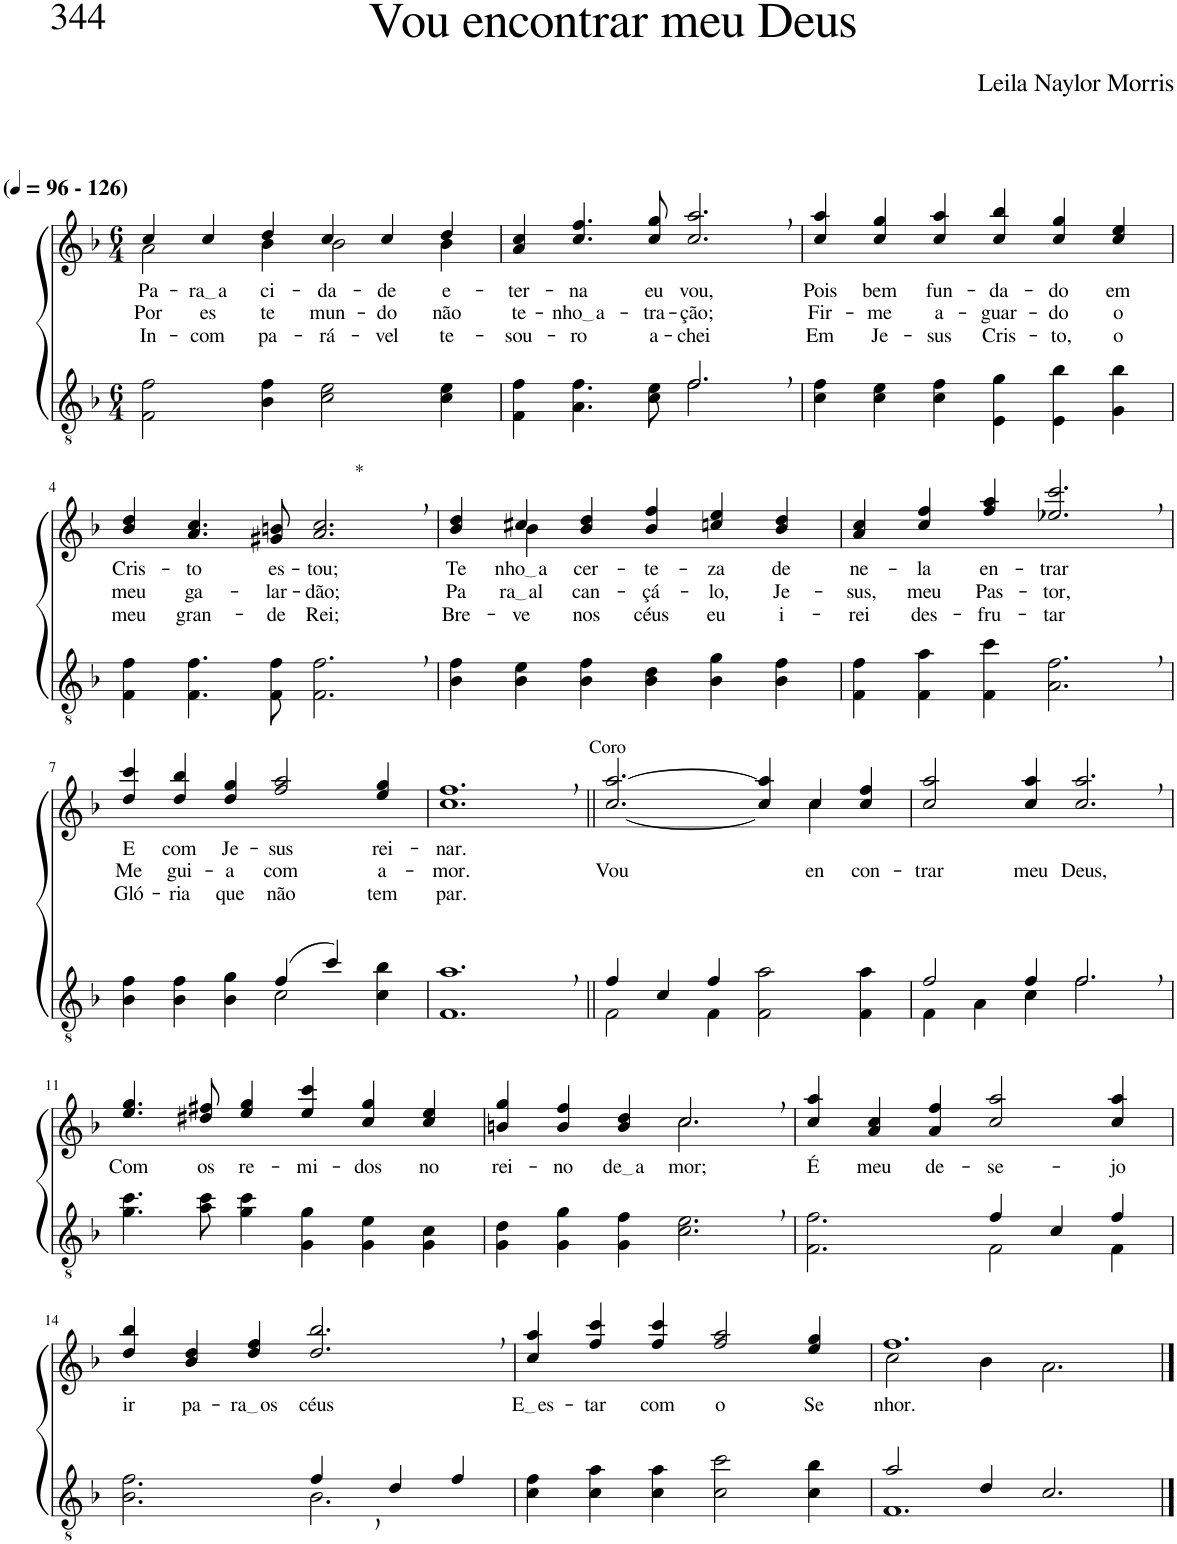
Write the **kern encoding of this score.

**kern	**kern	**text	**text	**text
*part2	*part1	*part1	*part1	*part1
*staff2	*staff1	*staff1	*staff1	*staff1
*I"Parte III e IV	*I"Parte I e II	*	*	*
*clefGv2	*clefG2	*	*	*
*Trd5c9	*Trd5c9	*	*	*
*k[b-]	*k[b-]	*	*	*
*M6/4	*M6/4	*	*	*
*MM96	*MM96	*	*	*
=1	=1	=1	=1	=1
*	*^	*	*	*
!	!LO:TX:a:B:t=(	!	!	!	!
!	!LO:TX:a:B:t=- 126)	!	!	!	!
!	!	!	!LO:LY:b	!LO:LY:b	!LO:LY:b
2F\ 2f\	4cc/	2a\	Pa-	Por	In-
!	!	!	!LO:LY:b	!LO:LY:b	!LO:LY:b
.	4cc/	.	ra a	es-	-com-
!	!	!	!LO:LY:b	!LO:LY:b	!LO:LY:b
4B-\ 4f\	4dd/	4b-\	ci-	-te	-pa-
!	!	!	!LO:LY:b	!LO:LY:b	!LO:LY:b
2c\ 2e\	4cc/	2b-\	-da-	mun-	-rá-
!	!	!	!LO:LY:b	!LO:LY:b	!LO:LY:b
.	4cc/	.	-de	-do	-vel
!	!	!	!LO:LY:b	!LO:LY:b	!LO:LY:b
4c\ 4e\	4dd/	4b-\	e-	não	te-
=2	=2	=2	=2	=2	=2
*^	*	*	*	*	*
!	!	!	!	!LO:LY:b	!LO:LY:b	!LO:LY:b
*	*	*v	*v	*	*	*
2.ryy	4F\ 4f\	4a/ 4cc/	-ter-	te-	-sou-
!	!	!	!LO:LY:b	!LO:LY:b	!LO:LY:b
.	4.A\ 4.f\	4.cc/ 4.ff/	-na	nho a	-ro
!	!	!	!LO:LY:b	!LO:LY:b	!LO:LY:b
.	8c\ 8e\	8cc/ 8gg/	eu	-tra-	a-
!	!	!	!LO:LY:b	!LO:LY:b	!LO:LY:b
2.f,/	2.f\	2.cc/, 2.aa/,	vou,	-ção;	-chei
=3	=3	=3	=3	=3	=3
!	!	!	!LO:LY:b	!LO:LY:b	!LO:LY:b
*v	*v	*	*	*	*
4c\ 4f\	4cc/ 4aa/	Pois	Fir-	Em
!	!	!LO:LY:b	!LO:LY:b	!LO:LY:b
4c\ 4e\	4cc/ 4gg/	bem	-me	Je-
!	!	!LO:LY:b	!LO:LY:b	!LO:LY:b
4c\ 4f\	4cc/ 4aa/	fun-	a-	-sus
!	!	!LO:LY:b	!LO:LY:b	!LO:LY:b
4E\ 4g\	4cc/ 4bb-/	-da-	-guar-	Cris-
!	!	!LO:LY:b	!LO:LY:b	!LO:LY:b
4E\ 4b-\	4cc/ 4gg/	-do	-do	-to,
!	!	!LO:LY:b	!LO:LY:b	!LO:LY:b
4G\ 4b-\	4cc/ 4ee/	em	o	o
!!LO:LB:g=z
=4	=4	=4	=4	=4
!	!	!LO:LY:b	!LO:LY:b	!LO:LY:b
4F\ 4f\	4b-/ 4dd/	Cris-	meu	meu
!	!	!LO:LY:b	!LO:LY:b	!LO:LY:b
4.F\ 4.f\	4.a/ 4.cc/	-to	ga-	gran-
!	!	!LO:LY:b	!LO:LY:b	!LO:LY:b
8F\ 8f\	8g#X/ 8bn/	es-	-lar-	-de
!	!LO:TX:a:t=*	!	!	!
!	!	!LO:LY:b	!LO:LY:b	!LO:LY:b
2.F\, 2.f\,	2.a/, 2.cc/,	-tou;	-dão;	Rei;
=5	=5	=5	=5	=5
!	!	!LO:LY:b	!LO:LY:b	!LO:LY:b
*	*^	*	*	*
4B-\ 4f\	4b-/ 4dd/	4ryy	Te-	Pa-	Bre-
!	!	!	!	!	!LO:LY:b
!	!	!	!LO:LY:b	!LO:LY:b	!
4B-\ 4e\	4cc#X/	4b-\	nho a	ra al	-ve
!	!	!	!LO:LY:b	!LO:LY:b	!LO:LY:b
4B-\ 4f\	4b-/ 4dd/	1ryy	cer-	-can-	-nos
!	!	!	!LO:LY:b	!LO:LY:b	!LO:LY:b
4B-\ 4d\	4b-/ 4ff/	.	-te-	-çá-	céus
!	!	!	!LO:LY:b	!LO:LY:b	!LO:LY:b
4B-\ 4g\	4ccn/ 4ee/	.	-za	-lo,	eu
!	!	!	!LO:LY:b	!LO:LY:b	!LO:LY:b
4B-\ 4f\	4b-/ 4dd/	.	de	Je-	i-
*	*v	*v	*	*	*
=6	=6	=6	=6	=6
!	!	!LO:LY:b	!LO:LY:b	!LO:LY:b
4F\ 4f\	4a/ 4cc/	ne-	-sus,	-rei
!	!	!LO:LY:b	!LO:LY:b	!LO:LY:b
4F\ 4a\	4cc/ 4ff/	-la	meu	des-
!	!	!LO:LY:b	!LO:LY:b	!LO:LY:b
4F\ 4cc\	4ff/ 4aa/	en-	Pas-	-fru-
!	!	!LO:LY:b	!LO:LY:b	!LO:LY:b
2.A\, 2.f\,	2.ee-X/, 2.ccc/,	-trar	-tor,	-tar
!!LO:LB:g=z
=7	=7	=7	=7	=7
*^	*	*	*	*
!	!	!	!LO:LY:b	!LO:LY:b	!LO:LY:b
2.ryy	4B-\ 4f\	4dd/ 4ccc/	E	Me	Gló-
!	!	!	!LO:LY:b	!LO:LY:b	!LO:LY:b
.	4B-\ 4f\	4dd/ 4bb-/	com	gui-	-ria
!	!	!	!LO:LY:b	!LO:LY:b	!LO:LY:b
.	4B-\ 4g\	4dd/ 4gg/	Je-	-a	que
!	!	!	!LO:LY:b	!LO:LY:b	!LO:LY:b
(4f/	2c\	2ff/ 2aa/	-sus	com	não
4cc/)	.	.	.	.	.
!	!	!	!LO:LY:b	!LO:LY:b	!LO:LY:b
4ryy	4c\ 4b-\	4ee/ 4gg/	rei-	a-	tem
=8	=8	=8	=8	=8	=8
!	!	!LO:TX:a:t=Coro	!	!	!
!	!	!	!LO:LY:b	!LO:LY:b	!LO:LY:b
*v	*v	*	*	*	*
1.F, 1.a,	1.cc, 1.ff,	-nar.	-mor.	par.
=9||	=9||	=9||	=9||	=9||
*^	*	*	*	*
!	!	!	!	!LO:LY:b	!
*	*	*^	*	*	*
4f/	2F\	[2.cc/ [2.aa/	1ryy	.	Vou	.
4c/	.	.	.	.	.	.
4f/	4F\	.	.	.	.	.
2.ryy	2F\ 2a\	4cc/] 4aa/]	.	.	.	.
!	!	!	!	!	!LO:LY:b	!
.	.	4cc/	4cc\	.	en-	.
!	!	!	!	!	!LO:LY:b	!
.	4F\ 4a\	4cc/ 4ff/	4ryy	.	-con-	.
=10	=10	=10	=10	=10	=10	=10
!	!	!	!	!	!LO:LY:b	!
*	*	*v	*v	*	*	*
2f/	4F\	2cc/ 2aa/	.	-trar	.
.	4A\	.	.	.	.
!	!	!	!	!LO:LY:b	!
4f/	4c\	4cc/ 4aa/	.	meu	.
!	!	!	!	!LO:LY:b	!
2.f,/	2.f\	2.cc/, 2.aa/,	.	Deus,	.
!!LO:LB:g=z
=11	=11	=11	=11	=11	=11
!	!	!	!LO:LY:b	!	!
*v	*v	*	*	*	*
4.g\ 4.cc\	4.ee/ 4.gg/	Com	.	.
!	!	!LO:LY:b	!	!
8a\ 8cc\	8dd#X/ 8ff#X/	os	.	.
!	!	!LO:LY:b	!	!
4g\ 4cc\	4ee/ 4gg/	re-	.	.
!	!	!LO:LY:b	!	!
4G\ 4g\	4ee/ 4ccc/	-mi-	.	.
!	!	!LO:LY:b	!	!
4G\ 4e\	4cc/ 4gg/	-dos	.	.
!	!	!LO:LY:b	!	!
4G\ 4c\	4cc/ 4ee/	no	.	.
=12	=12	=12	=12	=12
!	!	!LO:LY:b	!	!
*	*^	*	*	*
4G\ 4d\	4bn/ 4gg/	2.ryy	rei-	.	.
!	!	!	!LO:LY:b	!	!
4G\ 4g\	4b/ 4ff/	.	-no	.	.
!	!	!	!LO:LY:b	!	!
4G\ 4f\	4b/ 4dd/	.	de a	.	.
!	!	!	!LO:LY:b	!	!
2.c\, 2.e\,	2.cc,/	2.cc\	-mor;	.	.
=13	=13	=13	=13	=13	=13
*^	*	*	*	*	*
!	!	!	!	!LO:LY:b	!	!
*	*	*v	*v	*	*	*
2.ryy	2.F\ 2.f\	4cc/ 4aa/	É	.	.
!	!	!	!LO:LY:b	!	!
.	.	4a/ 4cc/	meu	.	.
!	!	!	!LO:LY:b	!	!
.	.	4a/ 4ff/	de-	.	.
!	!	!	!LO:LY:b	!	!
4f/	2F\	2cc/ 2aa/	-se-	.	.
4c/	.	.	.	.	.
!	!	!	!LO:LY:b	!	!
4f/	4F\	4cc/ 4aa/	-jo	.	.
!!LO:LB:g=z
=14	=14	=14	=14	=14	=14
!	!	!	!LO:LY:b	!	!
2.ryy	2.B-\ 2.f\	4dd/ 4bb-/	ir	.	.
!	!	!	!LO:LY:b	!	!
.	.	4b-/ 4dd/	pa-	.	.
!	!	!	!LO:LY:b	!	!
.	.	4dd/ 4ff/	ra os	.	.
!	!	!	!LO:LY:b	!	!
4f,/	2.B-\	2.dd/, 2.bb-/,	céus	.	.
4d/	.	.	.	.	.
4f/	.	.	.	.	.
*v	*v	*	*	*	*
=15	=15	=15	=15	=15
!	!	!LO:LY:b	!	!
4c\ 4f\	4cc/ 4aa/	E es	.	.
!	!	!LO:LY:b	!	!
4c\ 4a\	4ff/ 4ccc/	-tar	.	.
!	!	!LO:LY:b	!	!
4c\ 4a\	4ff/ 4ccc/	com	.	.
!	!	!LO:LY:b	!	!
2c\ 2cc\	2ff/ 2aa/	o	.	.
!	!	!LO:LY:b	!	!
4c\ 4b-\	4ee/ 4gg/	Se-	.	.
=16	=16	=16	=16	=16
*^	*^	*	*	*
!	!	!	!	!LO:LY:b	!	!
2a/	1.F	1.ff	2cc\	-nhor.	.	.
4d/	.	.	4b-\	.	.	.
2.c/	.	.	2.a\	.	.	.
*v	*v	*	*	*	*	*
*	*v	*v	*	*	*
==	==	==	==	==
*-	*-	*-	*-	*-
